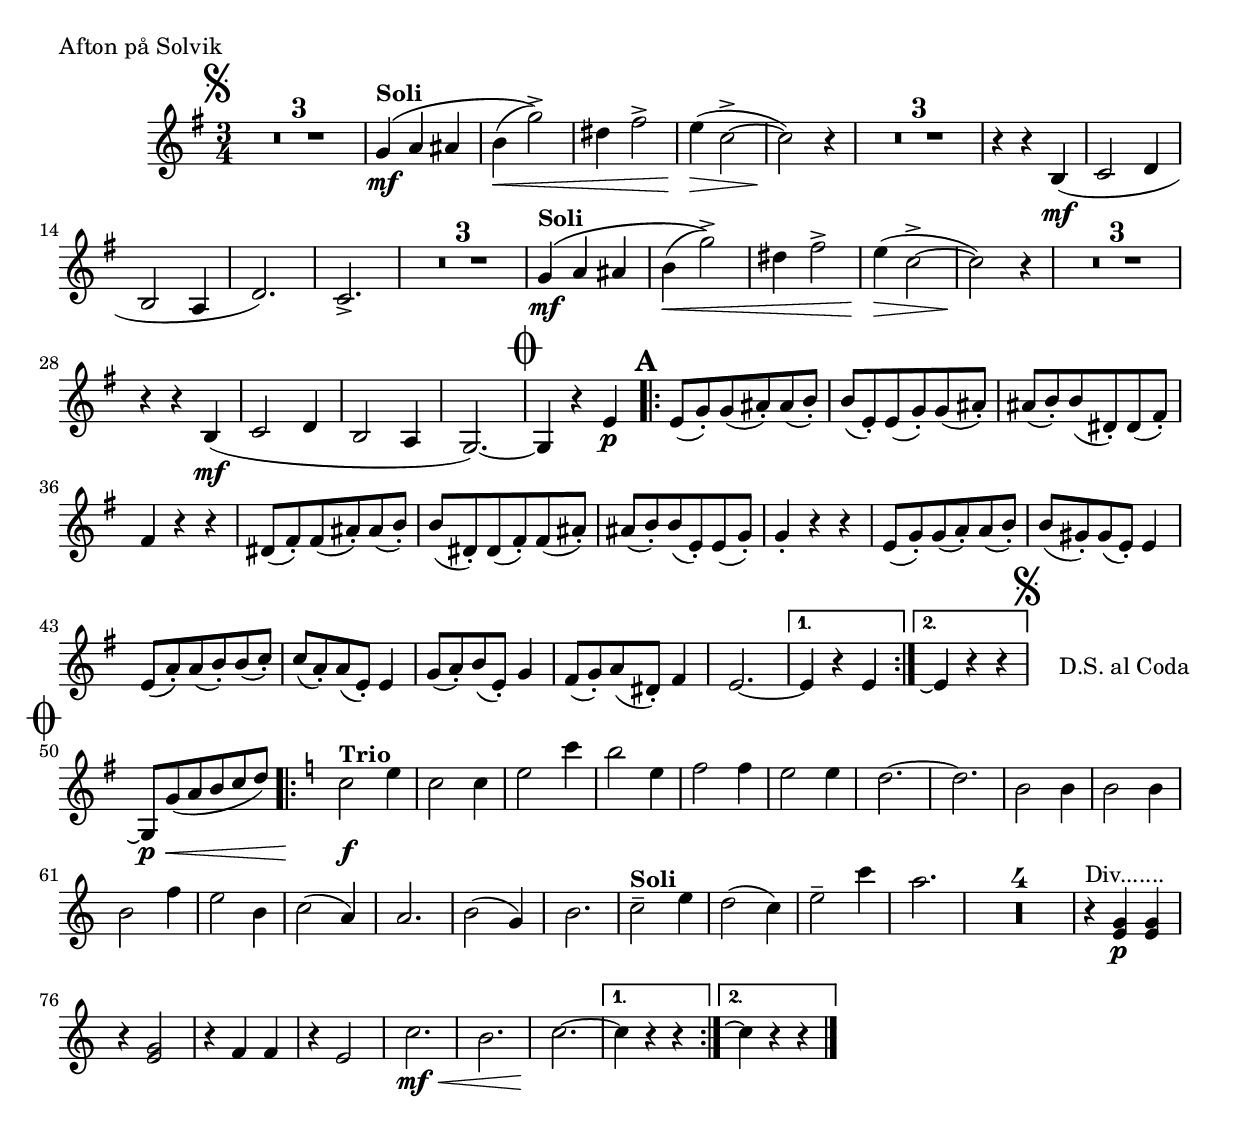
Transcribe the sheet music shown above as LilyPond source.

\version "2.18.0"
% When ready to include in collection: 1. Comment out paper.
% 				       2. Create include file of score and
%					  header.
#(allow-volta-hook "|")
%Comment out from here
%{
#(ly:set-option 'point-and-click #t)
#(set-default-paper-size "a5" 'landscape)
#(set-global-staff-size 15) % set staff-size when ready to print

\include "Marsch_format.ly"

%...to here
%}
  \score {
    % Svenska Polisens Marscher: 1. Afton pa Solvik  
    \relative c'' {
    	    \clef treble \key g \major \time 3/4
    	    \compressFullBarRests
    	    
    	    \mark \markup { \musicglyph #"scripts.segno" }

    	    R2.*3 |g4\mf^\markup {\bold {Soli}} \(a ais |b\< (g'2->\)) 
    	    dis4 fis2-> |e4\> (c2~-> |c\!) r4 |R2.*3 |r4 r b,\mf ( |c2 d4
    	    b2 a4 |d2.) |c-> |R2.*3 |g'4\mf^\markup {\bold {Soli}} \(a ais 
    	    b\< (g'2->\)) |dis4 fis2-> |e4\> (c2~-> |c\!) r4 |R2.*3 
    	    r4 r b,\mf ( |c2 d4 |b2 a4 |g2.~) 
    	    \once \override Score.RehearsalMark.font-size = #4
    	    \mark \markup { \musicglyph #"scripts.coda" }
    	    g4 r e'\p
    	    
%Rehearsal mark A
	\mark \default
	\repeat volta 2 {
	    e8 (g-.) g (ais-.) ais (b-.) |b (e,-.) e (g-.) g (ais-.)
	    ais (b-.) b (dis,-.) dis (fis-.) |fis4 r r 
	    dis8 (fis-.) fis (ais-.) ais (b-.) |b (dis,-.) dis (fis-.) fis (ais-.)
	    ais (b-.) b (e,-.) e (g-.) |g4-. r r |e8 (g-.) g (a-.) a (b-.)
	    b (gis-.) gis (e-.) e4 |e8 (a-.) a (b-.) b (c-.) 
	    c (a-.) a (e-.) e4 |g8 (a-.) b (e,-.) g4 |fis8 (g-.) a (dis,-.) fis4
	    e2.~ }
	    \alternative {
	    	    {e4 r e}
	    	    {e4\repeatTie r r}
	    }
	    
\once \override Score.RehearsalMark.break-visibility = #begin-of-line-invisible
\mark \markup { \musicglyph #"scripts.segno" }
\cadenzaOn
\stopStaff
\once \override TextScript.extra-offset = #'( 2 . -3.5 )
        | s1*0^\markup { D.S. al Coda } 

       \repeat unfold 3 {
          s4 s4 s4
          \bar ""
        }
\startStaff
\cadenzaOff
\break

% Coda on new line, use this:
     \once \override Score.RehearsalMark.extra-offset = #'( -8.42 . 1.75 )
     \once \override Score.RehearsalMark.font-size = #4
     \mark \markup { \musicglyph #"scripts.coda" }

   % The coda
	g,8\p\< \repeatTie g' (a b c d)
	\key c \major
	\repeat volta 2 {
		c2\f^\markup {\bold {Trio}} e4 |c2 c4 |e2 c'4 |b2 e,4 |f2 f4
		e2 e4 |d2.~ |d |b2 b4 |b2 b4 |b2 f'4 |e2 b4 |c2 (a4) |a2. 
		b2 (g4) |b2. |c2--^\markup {\bold {Soli}} e4 |d2 (c4) |e2-- c'4
		a2. |R2.*4 |r4^\markup {Div.......} <g, e>\p <g e> |r <g e>2
	        r4 f f |r4 e2 |c'2.\mf\< | b |c~\! 
	}
		\alternative {
			{c4 r r}
			{c4\repeatTie r r}
		}
	\bar"|." \break
	    	    
    }%end relative
    \header {
    	    piece = \markup {\concat {"Afton p" \char #229 " Solvik"}}
    	    composer = "Olle Jonbrink"
    	}
    \layout {ragged-last = ##t
    	}

  }%end score
